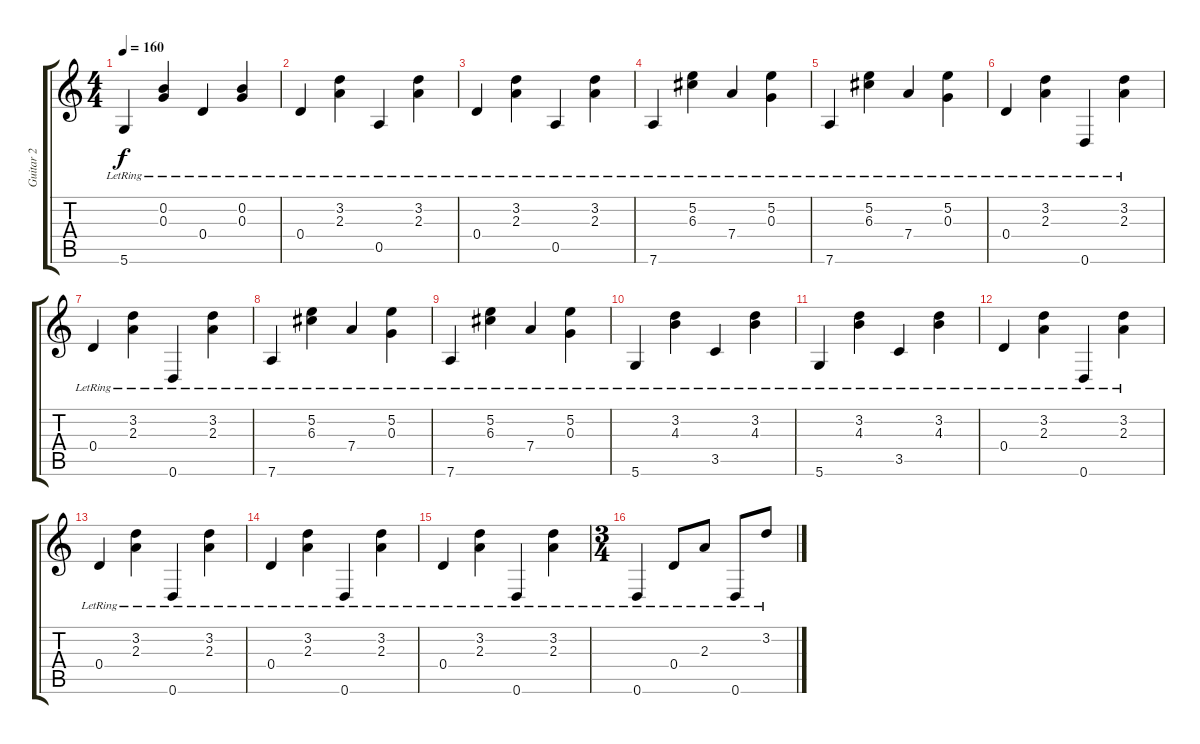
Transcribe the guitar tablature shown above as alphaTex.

\track ("Guitar 2" "Guitar 2") {instrument electricguitarclean}
\staff {score tabs}
\tuning (E4 B3 G3 D3 A2 D2) {hide}
\ts (4 4)
\tempo 160
\clef g2
\ks c
5.6{lr}.4{dy f} (0.2{lr} 0.3{lr}).4 0.4{lr}.4 (0.2{lr} 0.3{lr}).4 |
0.4{lr}.4 (3.2{lr} 2.3{lr}).4 0.5{lr}.4 (3.2{lr} 2.3{lr}).4 |
0.4{lr}.4 (3.2{lr} 2.3{lr}).4 0.5{lr}.4 (3.2{lr} 2.3{lr}).4 |
7.6{lr}.4 (5.2{lr} 6.3{lr}).4 7.4{lr}.4 (5.2{lr} 0.3{lr}).4 |
7.6{lr}.4 (5.2{lr} 6.3{lr}).4 7.4{lr}.4 (5.2{lr} 0.3{lr}).4 |
0.4{lr}.4 (3.2{lr} 2.3{lr}).4 0.6{lr}.4 (3.2{lr} 2.3{lr}).4 |
0.4{lr}.4 (3.2{lr} 2.3{lr}).4 0.6{lr}.4 (3.2{lr} 2.3{lr}).4 |
7.6{lr}.4 (5.2{lr} 6.3{lr}).4 7.4{lr}.4 (5.2{lr} 0.3{lr}).4 |
7.6{lr}.4 (5.2{lr} 6.3{lr}).4 7.4{lr}.4 (5.2{lr} 0.3{lr}).4 |
5.6{lr}.4 (3.2{lr} 4.3{lr}).4 3.5{lr}.4 (3.2{lr} 4.3{lr}).4 |
5.6{lr}.4 (3.2{lr} 4.3{lr}).4 3.5{lr}.4 (3.2{lr} 4.3{lr}).4 |
0.4{lr}.4 (3.2{lr} 2.3{lr}).4 0.6{lr}.4 (3.2{lr} 2.3{lr}).4 |
0.4{lr}.4 (3.2{lr} 2.3{lr}).4 0.6{lr}.4 (3.2{lr} 2.3{lr}).4 |
0.4{lr}.4 (3.2{lr} 2.3{lr}).4 0.6{lr}.4 (3.2{lr} 2.3{lr}).4 |
0.4{lr}.4 (3.2{lr} 2.3{lr}).4 0.6{lr}.4 (3.2{lr} 2.3{lr}).4 |
\ts (3 4)
0.6{lr}.4 0.4{lr}.8 2.3{lr}.8 0.6{lr}.8 3.2{lr}.8
